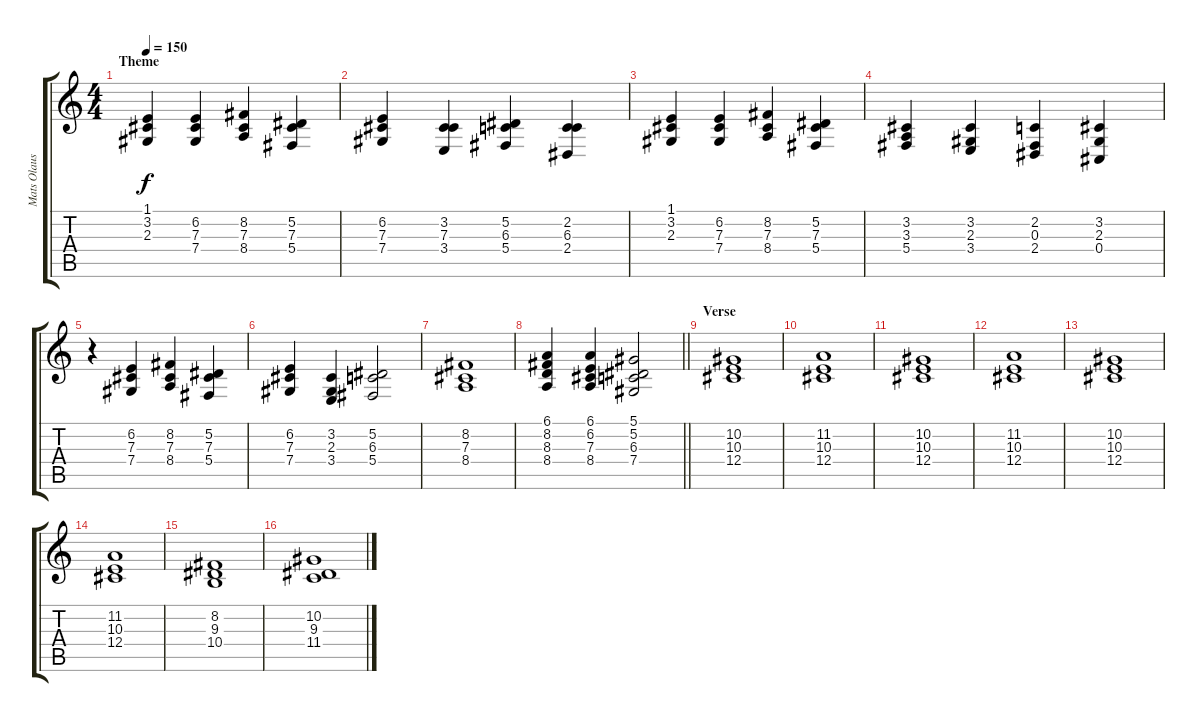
\track ("Mats Olausson" "Mats Olaus") {instrument stringensemble1}
\staff {score tabs}
\tuning (Eb4 Bb3 Gb3 Db3 Ab2 Eb2) {hide}
\ts (4 4)
\section ("" "Theme")
\tempo 150
\clef g2
\ks c
(1.1 3.2 2.3).4{dy f} (6.2 7.3 7.4).4 (8.2 7.3 8.4).4 (5.2 7.3 5.4).4 |
(6.2 7.3 7.4).4 (3.2 7.3 3.4).4 (5.2 6.3 5.4).4 (2.2 6.3 2.4).4 |
(1.1 3.2 2.3).4 (6.2 7.3 7.4).4 (8.2 7.3 8.4).4 (5.2 7.3 5.4).4 |
(3.2 3.3 5.4).4 (3.2 2.3 3.4).4 (2.2 0.3 2.4).4 (3.2 2.3 0.4).4 |
r.4 (6.2 7.3 7.4).4 (8.2 7.3 8.4).4 (5.2 7.3 5.4).4 |
(6.2 7.3 7.4).4 (3.2 2.3 3.4).4 (5.2 6.3 5.4).2 |
(8.2 7.3 8.4).1 |
\barLineRight lightlight
(6.1 8.2 8.3 8.4).4 (6.1 6.2 7.3 8.4).4 (5.1 5.2 6.3 7.4).2 |
\section ("" "Verse")
(10.2 10.3 12.4).1 |
(11.2 10.3 12.4).1 |
(10.2 10.3 12.4).1 |
(11.2 10.3 12.4).1 |
(10.2 10.3 12.4).1 |
(11.2 10.3 12.4).1 |
(8.2 9.3 10.4).1 |
(10.2 9.3 11.4).1
